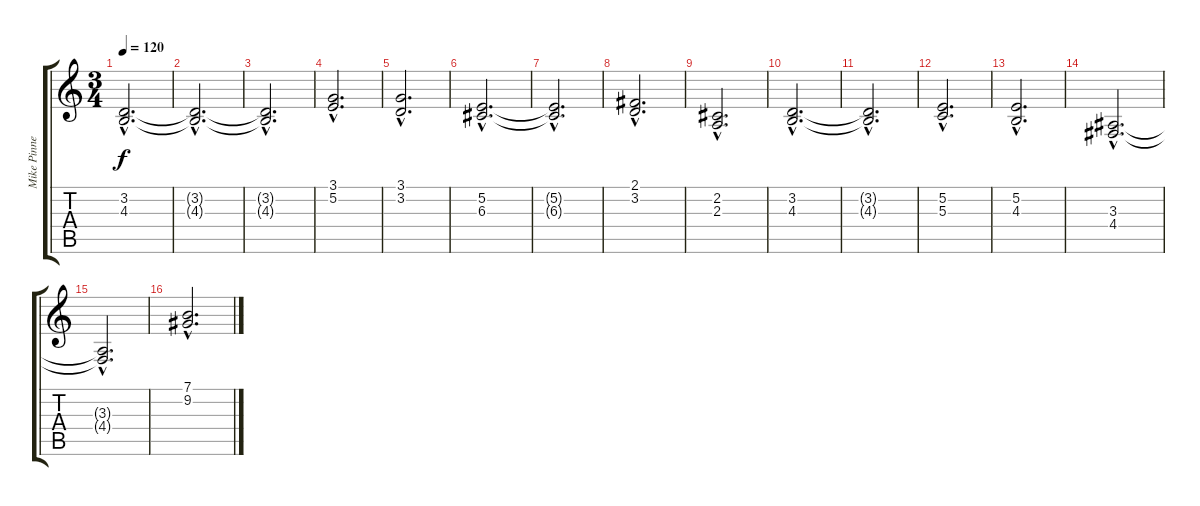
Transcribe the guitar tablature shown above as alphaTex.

\track ("Mike Pinnella (Strings)" "Mike Pinne") {instrument stringensemble1}
\staff {score tabs}
\tuning (E4 B3 G3 D3 A2 E2) {hide}
\ts (3 4)
\tempo 120
\clef g2
\ks c
(3.2{hac t} 4.3{hac t}).2{d dy f} |
(3.2{hac t} 4.3{hac t}).2{d} |
(3.2{hac t} 4.3{hac t}).2{d} |
(3.1{hac} 5.2{hac}).2{d} |
(3.1{hac} 3.2{hac}).2{d} |
(5.2{hac} 6.3{hac}).2{d} |
(5.2{hac t} 6.3{hac t}).2{d} |
(2.1{hac} 3.2{hac}).2{d} |
(2.2{hac} 2.3{hac}).2{d} |
(3.2{hac} 4.3{hac}).2{d} |
(3.2{hac t} 4.3{hac t}).2{d} |
(5.2{hac} 5.3{hac}).2{d} |
(5.2{hac} 4.3{hac}).2{d} |
(3.3{hac} 4.4{hac}).2{d} |
(3.3{hac t} 4.4{hac t}).2{d} |
(7.1{hac} 9.2{hac}).2{d}
